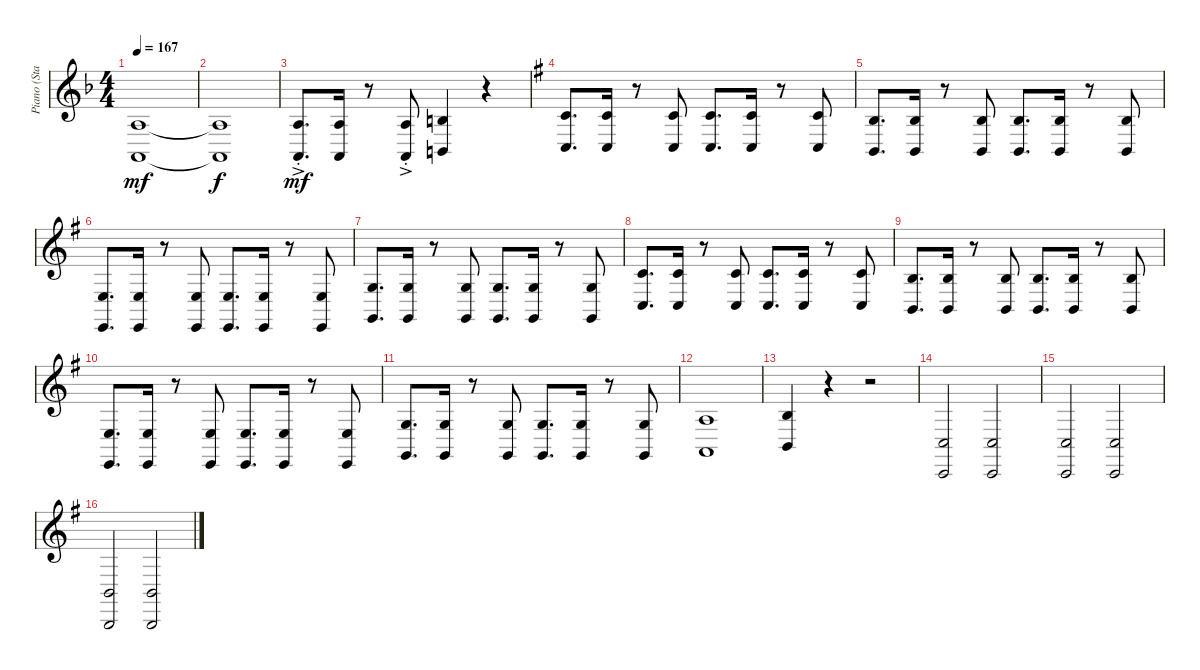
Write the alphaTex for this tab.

\track ("Piano (Staff 2)" "Piano (Sta") {instrument acousticgrandpiano}
\staff {score}
\tuning (E4 B3 G3 D3 A2 E2 B1) {hide}
\ts (4 4)
\tempo 167
\clef g2
\ks dminor
(2.3{t} 0.5{t}).1{dy mf} |
(2.3{t} 0.5{t}).1{dy f} |
(2.3{ac st} 0.5).8{d dy mf} (2.3 0.5).16 r.8 (2.3 0.5{ac st}).8 (0.2 2.5).4 r.4 |
\ks eminor
(1.2 3.5).8{d} (1.2 3.5).16 r.8 (1.2 3.5).8 (1.2 3.5).8{d} (1.2 3.5).16 r.8 (1.2 3.5).8 |
(0.2 2.5).8{d} (0.2 2.5).16 r.8 (0.2 2.5).8 (0.2 2.5).8{d} (0.2 2.5).16 r.8 (0.2 2.5).8 |
(2.4 0.6).8{d} (2.4 0.6).16 r.8 (2.4 0.6).8 (2.4 0.6).8{d} (2.4 0.6).16 r.8 (2.4 0.6).8 |
(0.3 3.6).8{d} (0.3 3.6).16 r.8 (0.3 3.6).8 (0.3 3.6).8{d} (0.3 3.6).16 r.8 (0.3 3.6).8 |
(1.2 3.5).8{d} (1.2 3.5).16 r.8 (1.2 3.5).8 (1.2 3.5).8{d} (1.2 3.5).16 r.8 (1.2 3.5).8 |
(0.2 2.5).8{d} (0.2 2.5).16 r.8 (0.2 2.5).8 (0.2 2.5).8{d} (0.2 2.5).16 r.8 (0.2 2.5).8 |
(2.4 0.6).8{d} (2.4 0.6).16 r.8 (2.4 0.6).8 (2.4 0.6).8{d} (2.4 0.6).16 r.8 (2.4 0.6).8 |
(0.3 3.6).8{d} (0.3 3.6).16 r.8 (0.3 3.6).8 (0.3 3.6).8{d} (0.3 3.6).16 r.8 (0.3 3.6).8 |
(2.3 0.5).1 |
(0.2 2.5).4 r.4 r.2 |
(3.5 1.7).2 (3.5 1.7).2 |
(3.5 1.7).2 (3.5 1.7).2 |
(2.5 0.7).2 (2.5 0.7).2
